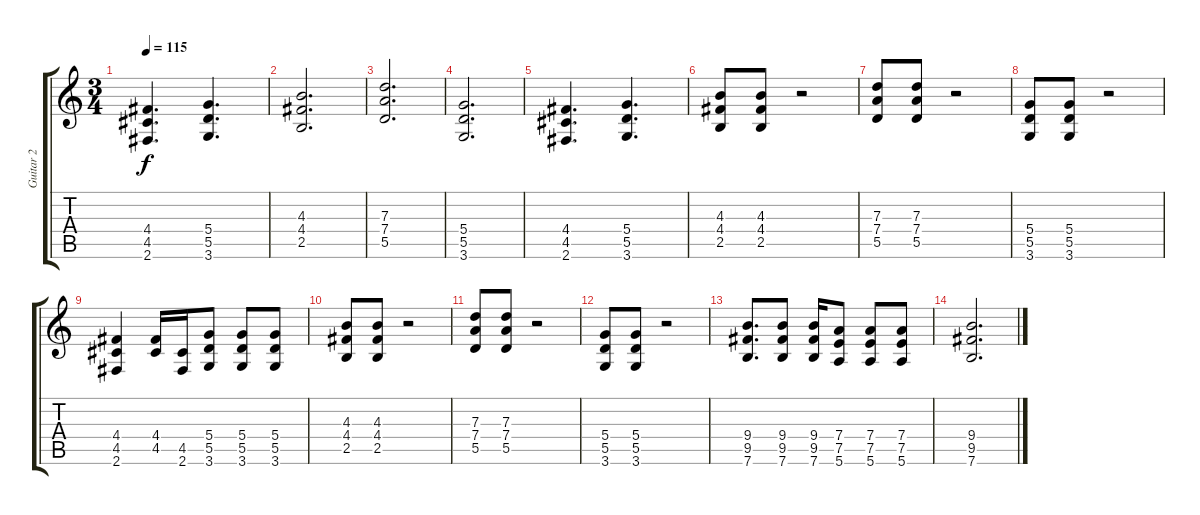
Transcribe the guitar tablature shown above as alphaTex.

\track ("Guitar 2" "Guitar 2") {instrument overdrivenguitar}
\staff {score tabs}
\tuning (E4 B3 G3 D3 A2 E2) {hide}
\ts (3 4)
\tempo 115
\clef g2
\ks c
(4.4 4.5 2.6).4{d dy f} (5.4 5.5 3.6).4{d} |
(4.3 4.4 2.5).2{d} |
(7.3 7.4 5.5).2{d} |
(5.4 5.5 3.6).2{d} |
(4.4 4.5 2.6).4{d} (5.4 5.5 3.6).4{d} |
(4.3 4.4 2.5).8 (4.3 4.4 2.5).8 r.2 |
(7.3 7.4 5.5).8 (7.3 7.4 5.5).8 r.2 |
(5.4 5.5 3.6).8 (5.4 5.5 3.6).8 r.2 |
(4.4 4.5 2.6).4 (4.4 4.5).16 (4.5 2.6).16 (5.4 5.5 3.6).8 (5.4 5.5 3.6).8 (5.4 5.5 3.6).8 |
(4.3 4.4 2.5).8 (4.3 4.4 2.5).8 r.2 |
(7.3 7.4 5.5).8 (7.3 7.4 5.5).8 r.2 |
(5.4 5.5 3.6).8 (5.4 5.5 3.6).8 r.2 |
(9.4 9.5 7.6).8{d} (9.4 9.5 7.6).8 (9.4 9.5 7.6).16 (7.4 7.5 5.6).8 (7.4 7.5 5.6).8 (7.4 7.5 5.6).8 |
(9.4 9.5 7.6).2{d}
